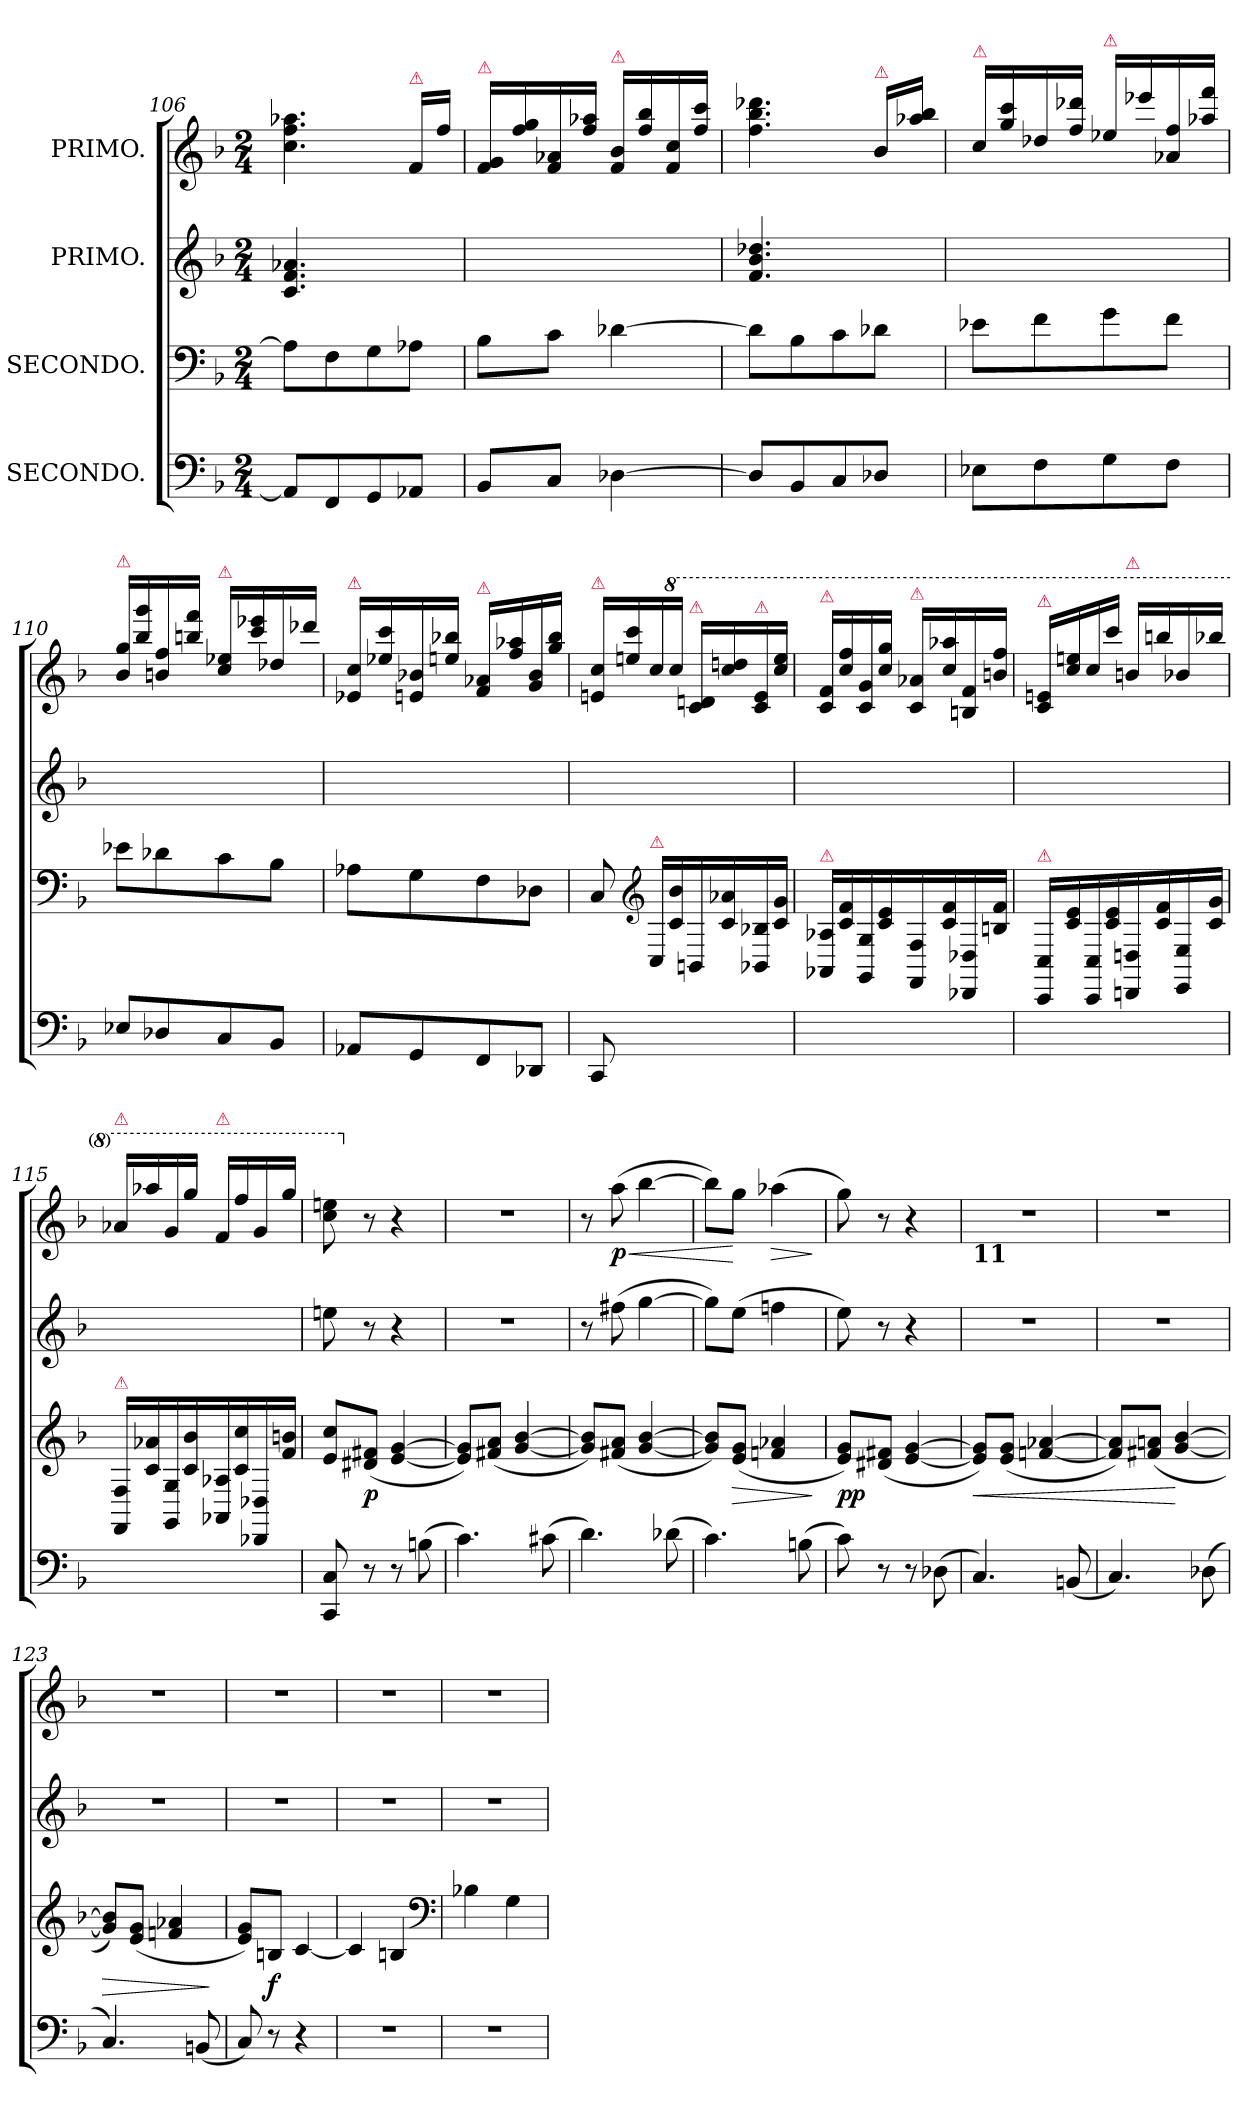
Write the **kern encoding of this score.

**kern	**kern	**dynam	**kern	**kern	**dynam
*part4	*part3	*part3	*part2	*part1	*part1
*staff4	*staff3	*staff3	*staff2	*staff1	*staff1
*I"SECONDO.	*I"SECONDO.	*	*I"PRIMO.	*I"PRIMO.	*
*clefF4	*clefF4	*	*clefG2	*clefG2	*
*k[b-]	*k[b-]	*	*k[b-]	*k[b-]	*
*d:	*d:	*	*d:	*d:	*
*M2/4	*M2/4	*	*M2/4	*M2/4	*
=106	=106	=106	=106	=106	=106
8AA-/L]	8A-\L]	.	4.c/ 4.f/ 4.a-X/	4.cc\ 4.ff\ 4.aa-X\	.
8FF/	8F\	.	.	.	.
8GG/	8G\	.	.	.	.
!	!	!	!	!LO:TX:a:color=crimson:t=⚠	!
8AA-X/J	8A-X\J	.	8ryy	16f/LL	.
.	.	.	.	16ff\JJ	.
=107	=107	=107	=107	=107	=107
!	!	!	!	!LO:TX:a:color=crimson:t=⚠	!
8BB-/L	8B-\L	.	2ryy	16f/ 16g/LL	.
.	.	.	.	16ff\ 16gg\	.
8C/J	8c\J	.	.	16f/ 16a-X/	.
.	.	.	.	16ff\ 16aa-X\JJ	.
!	!	!	!	!LO:TX:a:color=crimson:t=⚠	!
[4D-X\	[4d-X\	.	.	16f/ 16b-/LL	.
.	.	.	.	16ff\ 16bb-\	.
.	.	.	.	16f/ 16cc/	.
.	.	.	.	16ff\ 16ccc\JJ	.
=108	=108	=108	=108	=108	=108
8D-/L]	8d-\L]	.	4.f/ 4.b-/ 4.dd-X/	4.ff\ 4.bb-\ 4.ddd-X\	.
8BB-/	8B-\	.	.	.	.
8C/	8c\	.	.	.	.
!	!	!	!	!LO:TX:a:color=crimson:t=⚠	!
8D-X/J	8d-X\J	.	8ryy	16b-/LL	.
.	.	.	.	16aa-X\ 16bb-\JJ	.
=109	=109	=109	=109	=109	=109
!	!	!	!	!LO:TX:a:color=crimson:t=⚠	!
8E-X\L	8e-X\L	.	2ryy	16cc/LL	.
.	.	.	.	16gg\ 16ccc\	.
8F\	8f\	.	.	16dd-X/	.
.	.	.	.	16ff\ 16ddd-X\JJ	.
!	!	!	!	!LO:TX:a:color=crimson:t=⚠	!
8G\	8g\	.	.	16ee-X/LL	.
.	.	.	.	16eee-X\	.
8F\J	8f\J	.	.	16a-X/ 16ff/	.
.	.	.	.	16aa-X\ 16fff\JJ	.
=110	=110	=110	=110	=110	=110
!	!	!	!	!LO:TX:a:color=crimson:t=⚠	!
8E-X/L	8e-X\L	.	2ryy	16b-/ 16gg/LL	.
.	.	.	.	16bb-\ 16ggg\	.
8D-X/	8d-X\	.	.	16bn/ 16ff/	.
.	.	.	.	16bbn\ 16fff\JJ	.
!	!	!	!	!LO:TX:a:color=crimson:t=⚠	!
8C/	8c\	.	.	16cc/ 16ee-X/LL	.
.	.	.	.	16ccc\ 16eee-X\	.
8BB-/J	8B-\J	.	.	16dd-X/	.
.	.	.	.	16ddd-X\JJ	.
=111	=111	=111	=111	=111	=111
!	!	!	!	!LO:TX:a:color=crimson:t=⚠	!
8AA-X/L	8A-X\L	.	2ryy	16e-X/ 16cc/LL	.
.	.	.	.	16ee-X\ 16ccc\	.
8GG/	8G\	.	.	16en/ 16b-X/	.
.	.	.	.	16een\ 16bb-X\JJ	.
!	!	!	!	!LO:TX:a:color=crimson:t=⚠	!
8FF/	8F\	.	.	16f/ 16a-X/LL	.
.	.	.	.	16ff\ 16aa-X\	.
8DD-X/J	8D-X\J	.	.	16g/ 16b-/	.
.	.	.	.	16gg\ 16bb-\JJ	.
=112	=112	=112	=112	=112	=112
!	!	!	!	!LO:TX:a:color=crimson:t=⚠	!
8CC/	8C/	.	2ryy	16en/ 16cc/LL	.
.	.	.	.	16een\ 16ccc\	.
*	*clefG2	*	*	*	*
!	!LO:TX:a:color=crimson:t=⚠	!	!	!	!
8ryy	16C/LL	.	.	16cc/	.
*	*	*	*	*8va	*
.	16c\ 16b-\	.	.	16ccc\JJ	.
!	!	!	!	!LO:TX:a:color=crimson:t=⚠	!
4ryy	16BBn/	.	.	16cc/ 16ddn/LL	.
.	16c\ 16a-X\	.	.	16ccc\ 16dddn\	.
!	!	!	!	!LO:TX:a:color=crimson:t=⚠	!
.	16BB-X/ 16B-X/	.	.	16cc/ 16ee/	.
.	16c\ 16g\JJ	.	.	16ccc\ 16eee\JJ	.
=113	=113	=113	=113	=113	=113
!	!	!	!	!LO:TX:a:color=crimson:t=⚠	!
!	!LO:TX:a:color=crimson:t=⚠	!	!	!	!
2ryy	16AA-X/ 16A-X/LL	.	2ryy	16cc/ 16ff/LL	.
.	16c\ 16f\	.	.	16ccc\ 16fff\	.
.	16GG/ 16G/	.	.	16cc/ 16gg/	.
.	16c\ 16e\	.	.	16ccc\ 16ggg\JJ	.
!	!	!	!	!LO:TX:a:color=crimson:t=⚠	!
.	16FF/ 16F/	.	.	16cc/ 16aa-X/LL	.
.	16c\ 16f\	.	.	16ccc\ 16aaa-X\	.
.	16DD-X/ 16D-X/	.	.	16bn/ 16ff/	.
.	16Bn\ 16f\JJ	.	.	16bbn\ 16fff\JJ	.
=114	=114	=114	=114	=114	=114
!	!	!	!	!LO:TX:a:color=crimson:t=⚠	!
!	!LO:TX:a:color=crimson:t=⚠	!	!	!	!
2ryy	16CC/ 16C/LL	.	2ryy	16cc/ 16een/LL	.
.	16c\ 16e\	.	.	16ccc\ 16eeen\	.
.	16CC/ 16C/	.	.	16ccc/	.
.	16c\ 16e\	.	.	16cccc\JJ	.
!	!	!	!	!LO:TX:a:color=crimson:t=⚠	!
.	16DDn/ 16Dn/	.	.	16bbn/LL	.
.	16c\ 16f\	.	.	16bbbn\	.
.	16EE/ 16E/	.	.	16bb-X/	.
.	16c\ 16g\JJ	.	.	16bbb-X\JJ	.
=115	=115	=115	=115	=115	=115
!	!	!	!	!LO:TX:a:color=crimson:t=⚠	!
!	!LO:TX:a:color=crimson:t=⚠	!	!	!	!
2ryy	16FF/ 16F/LL	.	2ryy	16aa-X/LL	.
.	16c\ 16a-X\	.	.	16aaa-X\	.
.	16GG/ 16G/	.	.	16gg/	.
.	16c\ 16b-\	.	.	16ggg\JJ	.
!	!	!	!	!LO:TX:a:color=crimson:t=⚠	!
.	16AA-X/ 16A-X/	.	.	16ff/LL	.
.	16c\ 16cc\	.	.	16fff\	.
.	16DD-X/ 16D-X/	.	.	16gg/	.
.	16f\ 16bn\JJ	.	.	16ggg\JJ	.
=116	=116	=116	=116	=116	=116
8CC/ 8C/	8e/ 8cc/L	.	8een\	8ccc\ 8eeen\	.
*	*	*	*	*X8va	*
8r	(8d#X/ 8f#X/J	p	8r	8r	.
8r	[4e/ [4g/	.	4r	4r	.
(8Bn\	.	.	.	.	.
=117	=117	=117	=117	=117	=117
4.c\)	8e]/ 8g]/L)	.	2r	2r	.
.	(>8f#X/ 8a/J	.	.	.	.
.	[4g/ [4b-/	.	.	.	.
(8c#X\	.	.	.	.	.
=118	=118	=118	=118	=118	=118
4.d\)	8g]/ 8b-]/L)	.	8r	8r	.
.	(>8f#X/ 8a/J	.	(8ff#X\	(8aa\	< p
.	[4g/ [4b-/	.	[4gg\	[4bb-\	.
(8d-X\	.	.	.	.	.
=119	=119	=119	=119	=119	=119
4.c\)	8g]/ 8b-]/L)	.	8gg\L])	8bb-\L])	.
.	(8e/ 8g/J	>	(8ee\J	8gg\J	[
.	4fn/ 4a-X/	.	4ffn\	(4aa-X\	>
(8Bn\	.	.	.	.	.
.	.	]	.	.	]
=120	=120	=120	=120	=120	=120
8c\)	8e/ 8g/L)	pp	8ee\)	8gg\)	.
8r	(>8d#X/ 8f#X/J	.	8r	8r	.
8r	[4e/ [4g/	.	4r	4r	.
(8D-X\	.	.	.	.	.
=121	=121	=121	=121	=121	=121
!	!	!	!	!LO:TX:b:B:t=11	!
4.C/)	8e]/ 8g]/L)	<	2r	2r	.
.	(>8e/ 8g/J	.	.	.	.
.	[4fn/ [4a-X/	.	.	.	.
(8BBn/	.	.	.	.	.
=122	=122	=122	=122	=122	=122
4.C/)	8f]/ 8a-]/L)	.	2r	2r	.
.	(>8f#X/ 8an/J	.	.	.	.
.	[4g/ [4b-/	[	.	.	.
(8D-X\	.	.	.	.	.
=123	=123	=123	=123	=123	=123
4.C/)	8g]/ 8b-]/L)	>	2r	2r	.
.	(>8e/ 8g/J	.	.	.	.
.	4fn/ 4a-X/	.	.	.	.
(8BBn/	.	.	.	.	.
.	.	]	.	.	.
=124	=124	=124	=124	=124	=124
8C/)	8e/ 8g/L)	.	2r	2r	.
8r	8Bn/J	f	.	.	.
4r	[4c/	.	.	.	.
=125	=125	=125	=125	=125	=125
2r	4c/]	.	2r	2r	.
.	4Bn/	.	.	.	.
*	*clefF4	*	*	*	*
=126	=126	=126	=126	=126	=126
2r	4B-X\	.	2r	2r	.
.	4G\	.	.	.	.
=	=	=	=	=	=
*-	*-	*-	*-	*-	*-
